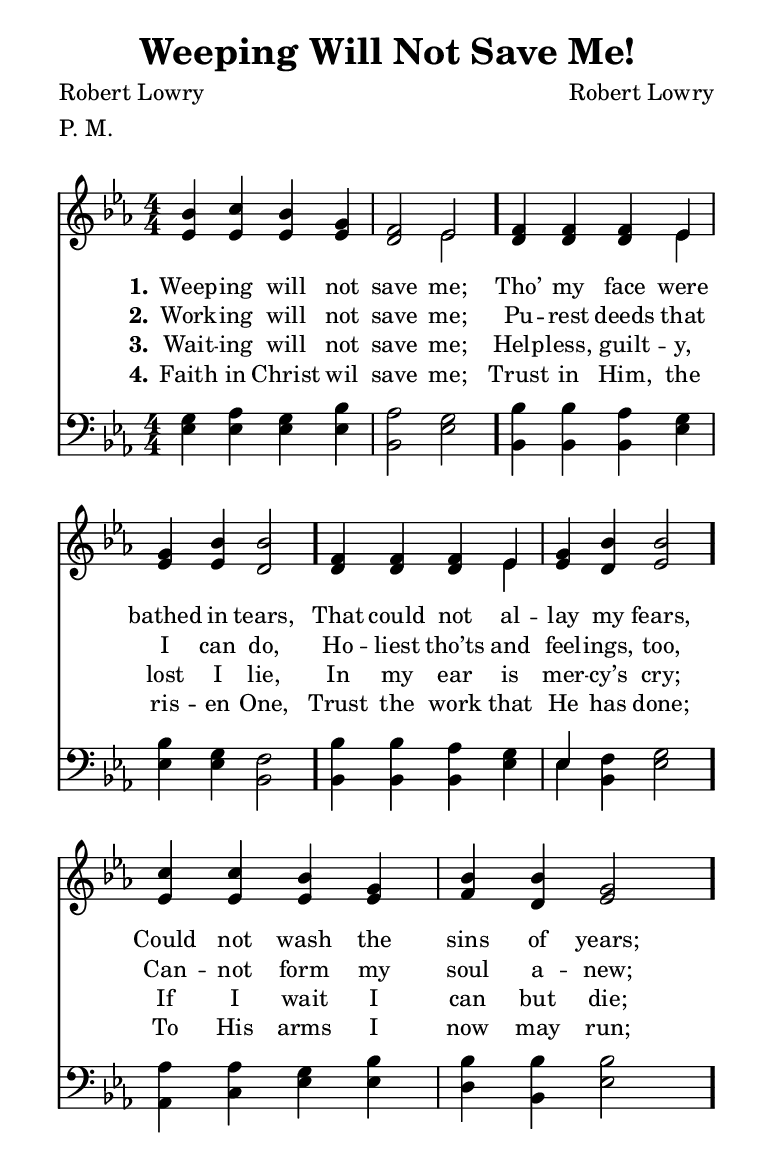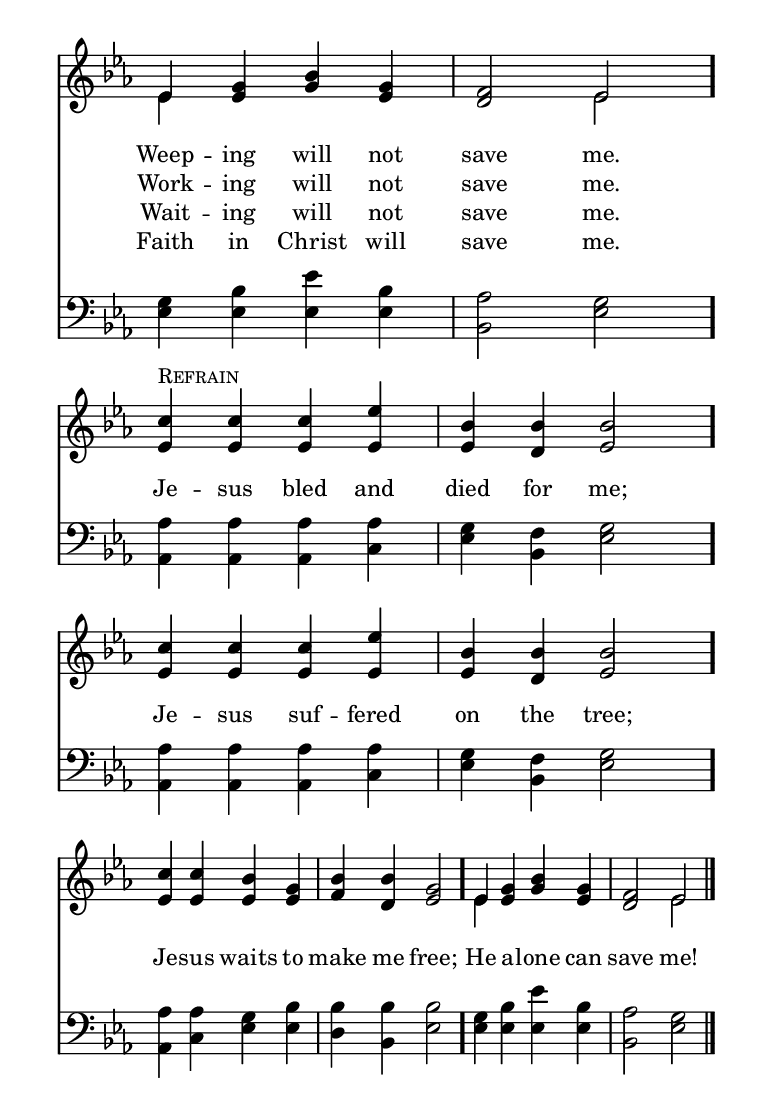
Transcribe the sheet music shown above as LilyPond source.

\include "common/global.ily"
\paper {
  \include "common/paper.ily"
  %ragged-bottom = ##t
  %ragged-last-bottom = ##t
  %systems-per-page = ##f
  %page-count = ##f
}

\header{
  hymnnumber = "53"
  title = "Weeping Will Not Save Me!"
  tunename = ""
  meter = "P. M."
  poet = "Robert Lowry"
  composer = "Robert Lowry"
  %copyright = ""
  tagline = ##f
}

% for fermata in MIDI
ta = { \tempo 4=110 }
tb = { \tempo 4=55  }

patternAA = { c4 c4 c4 c4 | c2 c2 }
patternAB = { c4 c4 c4 c4 | c4 c4 c2 }

global = {
  \include "common/overrides.ily"
  \override Staff.TimeSignature.style = #'numbered
  \time 4/4
  \override Score.MetronomeMark.transparent = ##t % hide all fermata changes too
  \ta
  \key ees \major
  %\partial 4
  \autoBeamOff
}

notesSoprano = {
\global
\relative c'' {

  \changePitch \patternAA { bes c bes g | f ees }
  \changePitch \patternAB { f f f ees | g bes bes }
  \changePitch \patternAB { f f f ees | g bes bes }
  \changePitch \patternAB { c c bes g | bes bes g }
  \changePitch \patternAA { ees g bes g | f ees }

  << s^\markup { \small \caps "Refrain" }
  \changePitch \patternAB { c' c c ees | bes bes bes } >>
  \changePitch \patternAB { c c c ees | bes bes bes }
  \changePitch \patternAB { c c bes g | bes bes g }
  \changePitch \patternAA { ees g bes g | f ees }

  \bar "|."

}
}

notesAlto = {
\global
\relative e' {

  \changePitch \patternAA { ees ees ees ees | d ees }
  \changePitch \patternAB { d d d ees | ees ees d }
  \changePitch \patternAB { d d d ees | ees d ees }
  \changePitch \patternAB { ees ees ees ees | f d ees }
  \changePitch \patternAA { ees ees g ees | d ees }

  \changePitch \patternAB { ees ees ees ees | ees d ees }
  \changePitch \patternAB { ees ees ees ees | ees d ees }
  \changePitch \patternAB { ees ees ees ees | f d ees }
  \changePitch \patternAA { ees ees g ees | d ees }

}
}

notesTenor = {
\global
\relative a {

  \changePitch \patternAA { g aes g bes | aes g }
  \changePitch \patternAB { bes bes aes g | bes g f }
  \changePitch \patternAB { bes bes aes g | ees f g }
  \changePitch \patternAB { aes aes g bes | bes bes bes }
  \changePitch \patternAA { g bes ees bes | aes g }

  \changePitch \patternAB { aes aes aes aes | g f g }
  \changePitch \patternAB { aes aes aes aes | g f g }
  \changePitch \patternAB { aes aes g bes | bes bes bes }
  \changePitch \patternAA { g bes ees bes | aes g }

}
}

notesBass = {
\global
\relative f {

  \changePitch \patternAA { ees ees ees ees | bes ees }
  \changePitch \patternAB { bes bes bes ees | ees ees bes }
  \changePitch \patternAB { bes bes bes ees | ees bes ees }
  \changePitch \patternAB { aes, c ees ees | d bes ees }
  \changePitch \patternAA { ees ees ees ees | bes ees }

  \changePitch \patternAB { aes, aes aes c | ees bes ees }
  \changePitch \patternAB { aes, aes aes c | ees bes ees }
  \changePitch \patternAB { aes, c ees ees | d bes ees }
  \changePitch \patternAA { ees ees ees ees | bes ees }

}
}

Refrain = \lyricmode {

Je -- sus bled and died for me; \bar "."
Je -- sus suf -- fered on the tree; \bar "." \break
Je -- sus waits to make me free; \bar "."
He a -- lone can save me! \bar "." \break

}

wordsA = \lyricmode {
\set stanza = "1."

Weep -- ing will not save me; \bar "."
Tho’ my face were bathed in tears, \bar "."
That could not al -- lay my fears, \bar "."
Could not wash the sins of years; \bar "."
Weep -- ing will not save me. \bar "." \break

}

wordsB = \lyricmode {
\set stanza = "2."

Work -- ing will not save me;
Pu -- rest deeds that I can do,
Ho -- liest tho’ts and feel -- ings, too,
Can -- not form my soul a -- new;
Work -- ing will not save me.

\Refrain

}

wordsC = \lyricmode {
\set stanza = "3."

Wait -- ing will not save me;
Help -- less, guilt -- y, lost I lie,
In my ear is mer -- cy’s cry;
If I wait I can but die;
Wait -- ing will not save me.

}

wordsD = \lyricmode {
\set stanza = "4."

Faith in Christ wil save me;
Trust in Him, the ris -- en One,
Trust the work that He has done;
To His arms I now may run;
Faith in Christ will save me.

}

\score {
  \context ChoirStaff <<
    \context Staff = upper <<
      \set Staff.autoBeaming = ##f
      \set ChoirStaff.systemStartDelimiter = #'SystemStartBar
      \set ChoirStaff.printPartCombineTexts = ##f
      \partcombine #'(2 . 9) \notesSoprano \notesAlto
      \context NullVoice = sopranos { \voiceOne << \notesSoprano >> }
      \context NullVoice = altos { \voiceTwo << \notesAlto >> }
      \context Lyrics = one   \lyricsto sopranos \wordsA
      \context Lyrics = two   \lyricsto sopranos \wordsB
      \context Lyrics = three \lyricsto sopranos \wordsC
      \context Lyrics = four  \lyricsto sopranos \wordsD
      %\context Lyrics = five  \lyricsto sopranos \wordsE
    >>
    \context Staff = men <<
      \set Staff.autoBeaming = ##f
      \clef bass
      \set ChoirStaff.printPartCombineTexts = ##f
      \partcombine #'(2 . 9) \notesTenor \notesBass
      \context NullVoice = tenors { \voiceOne << \notesTenor >> }
      \context NullVoice = basses { \voiceTwo << \notesBass >> }
    >>
  >>
  \layout {
    \include "common/layout.ily"
  }
  \midi{
    \include "common/midi.ily"
  }
}

\version "2.19.49"  % necessary for upgrading to future LilyPond versions.

% vi:set et ts=2 sw=2 ai nocindent syntax=lilypond:
